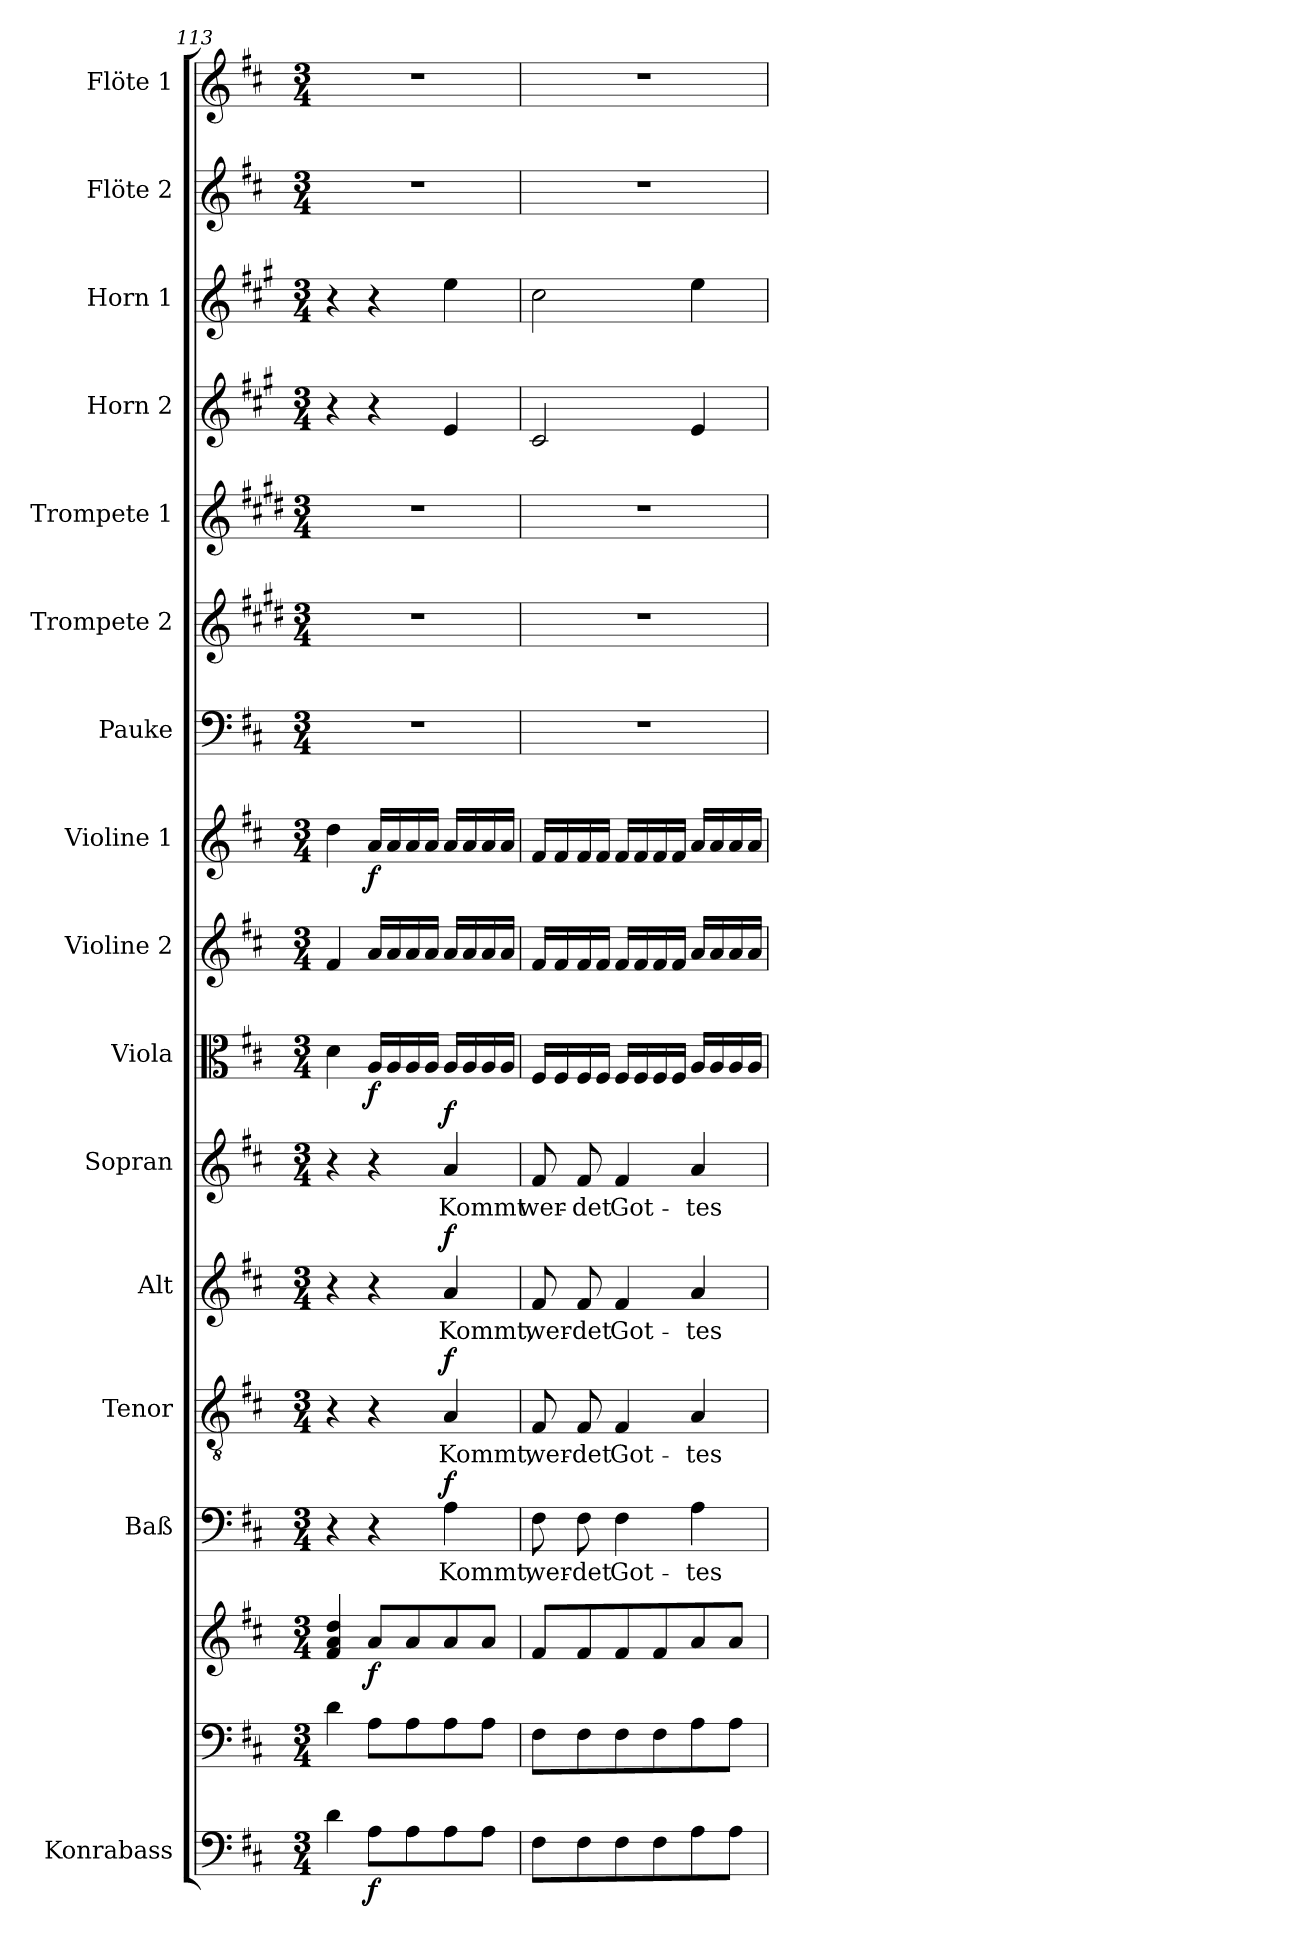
**kern	**dynam	**kern	**kern	**dynam	**kern	**text	**dynam	**kern	**text	**dynam	**kern	**text	**dynam	**kern	**text	**dynam	**kern	**dynam	**kern	**kern	**dynam	**kern	**kern	**kern	**kern	**kern	**kern	**kern
*part16	*part16	*part15	*part15	*part15	*part14	*part14	*part14	*part13	*part13	*part13	*part12	*part12	*part12	*part11	*part11	*part11	*part10	*part10	*part9	*part8	*part8	*part7	*part6	*part5	*part4	*part3	*part2	*part1
*staff17	*staff17	*staff16	*staff15	*staff15/16	*staff14	*staff14	*staff14	*staff13	*staff13	*staff13	*staff12	*staff12	*staff12	*staff11	*staff11	*staff11	*staff10	*staff10	*staff9	*staff8	*staff8	*staff7	*staff6	*staff5	*staff4	*staff3	*staff2	*staff1
*I"Konrabass	*	*	*	*	*I"Baß	*	*	*I"Tenor	*	*	*I"Alt	*	*	*I"Sopran	*	*	*I"Viola	*	*I"Violine 2	*I"Violine 1	*	*I"Pauke	*I"Trompete 2	*I"Trompete 1	*I"Horn 2	*I"Horn 1	*I"Flöte 2	*I"Flöte 1
*I'Kb.	*	*	*	*	*I'Baß	*	*	*I'Ten	*	*	*I'Alt	*	*	*I'Sop	*	*	*I'Vla.	*	*I'Vln. 2	*I'Vln. 1	*	*I'Pk.	*I'Trp. 2	*I'Trp. 1	*I'Hrn. 2	*I'Hrn. 1	*I'Fl. 2	*I'Fl. 1
*clefF4	*	*clefF4	*clefG2	*	*clefF4	*	*	*clefGv2	*	*	*clefG2	*	*	*clefG2	*	*	*clefC3	*	*clefG2	*clefG2	*	*clefF4	*clefG2	*clefG2	*clefG2	*clefG2	*clefG2	*clefG2
*ITrd7c12	*	*	*	*	*	*	*	*	*	*	*	*	*	*	*	*	*	*	*	*	*	*	*ITrd1c2	*ITrd1c2	*ITrd4c7	*ITrd4c7	*	*
*k[f#c#]	*	*k[f#c#]	*k[f#c#]	*	*k[f#c#]	*	*	*k[f#c#]	*	*	*k[f#c#]	*	*	*k[f#c#]	*	*	*k[f#c#]	*	*k[f#c#]	*k[f#c#]	*	*k[f#c#]	*k[f#c#]	*k[f#c#]	*k[f#c#]	*k[f#c#]	*k[f#c#]	*k[f#c#]
*D:	*	*D:	*D:	*	*D:	*	*	*D:	*	*	*D:	*	*	*D:	*	*	*D:	*	*D:	*D:	*	*D:	*D:	*D:	*D:	*D:	*D:	*D:
*M3/4	*	*M3/4	*M3/4	*	*M3/4	*	*	*M3/4	*	*	*M3/4	*	*	*M3/4	*	*	*M3/4	*	*M3/4	*M3/4	*	*M3/4	*M3/4	*M3/4	*M3/4	*M3/4	*M3/4	*M3/4
=113	=113	=113	=113	=113	=113	=113	=113	=113	=113	=113	=113	=113	=113	=113	=113	=113	=113	=113	=113	=113	=113	=113	=113	=113	=113	=113	=113	=113
4D\	.	4d\	4f#/ 4a/ 4dd/	.	4r	.	.	4r	.	.	4r	.	.	4r	.	.	4d\	.	4f#/	4dd\	.	2.r	2.r	2.r	4r	4r	2.r	2.r
!	!LO:DY:b	!	!	!LO:DY:b	!	!	!	!	!	!	!	!	!	!	!	!	!	!LO:DY:b	!	!	!LO:DY:b	!	!	!	!	!	!	!
8AA\L	f	8A\L	8a/L	f	4r	.	.	4r	.	.	4r	.	.	4r	.	.	16A/LL	f	16a/LL	16a/LL	f	.	.	.	4r	4r	.	.
.	.	.	.	.	.	.	.	.	.	.	.	.	.	.	.	.	16A/	.	16a/	16a/	.	.	.	.	.	.	.	.
8AA\	.	8A\	8a/	.	.	.	.	.	.	.	.	.	.	.	.	.	16A/	.	16a/	16a/	.	.	.	.	.	.	.	.
.	.	.	.	.	.	.	.	.	.	.	.	.	.	.	.	.	16A/JJ	.	16a/JJ	16a/JJ	.	.	.	.	.	.	.	.
!	!	!	!	!	!	!LO:LY:b	!LO:DY:a	!	!LO:LY:b	!LO:DY:a	!	!LO:LY:b	!LO:DY:a	!	!LO:LY:b	!LO:DY:a	!	!	!	!	!	!	!	!	!	!	!	!
8AA\	.	8A\	8a/	.	4A\	Kommt,	f	4A/	Kommt,	f	4a/	Kommt,	f	4a/	Kommt	f	16A/LL	.	16a/LL	16a/LL	.	.	.	.	4A/	4a\	.	.
.	.	.	.	.	.	.	.	.	.	.	.	.	.	.	.	.	16A/	.	16a/	16a/	.	.	.	.	.	.	.	.
8AA\J	.	8A\J	8a/J	.	.	.	.	.	.	.	.	.	.	.	.	.	16A/	.	16a/	16a/	.	.	.	.	.	.	.	.
.	.	.	.	.	.	.	.	.	.	.	.	.	.	.	.	.	16A/JJ	.	16a/JJ	16a/JJ	.	.	.	.	.	.	.	.
!!LO:PB:g=z
=114	=114	=114	=114	=114	=114	=114	=114	=114	=114	=114	=114	=114	=114	=114	=114	=114	=114	=114	=114	=114	=114	=114	=114	=114	=114	=114	=114	=114
!	!	!	!	!	!	!LO:LY:b	!	!	!LO:LY:b	!	!	!LO:LY:b	!	!	!LO:LY:b	!	!	!	!	!	!	!	!	!	!	!	!	!
8FF#\L	.	8F#\L	8f#/L	.	8F#\	wer-	.	8F#/	wer-	.	8f#/	wer-	.	8f#/	wer-	.	16F#/LL	.	16f#/LL	16f#/LL	.	2.r	2.r	2.r	2F#/	2f#\	2.r	2.r
.	.	.	.	.	.	.	.	.	.	.	.	.	.	.	.	.	16F#/	.	16f#/	16f#/	.	.	.	.	.	.	.	.
!	!	!	!	!	!	!LO:LY:b	!	!	!LO:LY:b	!	!	!LO:LY:b	!	!	!LO:LY:b	!	!	!	!	!	!	!	!	!	!	!	!	!
8FF#\	.	8F#\	8f#/	.	8F#\	-det	.	8F#/	-det	.	8f#/	-det	.	8f#/	-det	.	16F#/	.	16f#/	16f#/	.	.	.	.	.	.	.	.
.	.	.	.	.	.	.	.	.	.	.	.	.	.	.	.	.	16F#/JJ	.	16f#/JJ	16f#/JJ	.	.	.	.	.	.	.	.
!	!	!	!	!	!	!LO:LY:b	!	!	!LO:LY:b	!	!	!LO:LY:b	!	!	!LO:LY:b	!	!	!	!	!	!	!	!	!	!	!	!	!
8FF#\	.	8F#\	8f#/	.	4F#\	Got-	.	4F#/	Got-	.	4f#/	Got-	.	4f#/	Got-	.	16F#/LL	.	16f#/LL	16f#/LL	.	.	.	.	.	.	.	.
.	.	.	.	.	.	.	.	.	.	.	.	.	.	.	.	.	16F#/	.	16f#/	16f#/	.	.	.	.	.	.	.	.
8FF#\	.	8F#\	8f#/	.	.	.	.	.	.	.	.	.	.	.	.	.	16F#/	.	16f#/	16f#/	.	.	.	.	.	.	.	.
.	.	.	.	.	.	.	.	.	.	.	.	.	.	.	.	.	16F#/JJ	.	16f#/JJ	16f#/JJ	.	.	.	.	.	.	.	.
!	!	!	!	!	!	!LO:LY:b	!	!	!LO:LY:b	!	!	!LO:LY:b	!	!	!LO:LY:b	!	!	!	!	!	!	!	!	!	!	!	!	!
8AA\	.	8A\	8a/	.	4A\	-tes	.	4A/	-tes	.	4a/	-tes	.	4a/	-tes	.	16A/LL	.	16a/LL	16a/LL	.	.	.	.	4A/	4a\	.	.
.	.	.	.	.	.	.	.	.	.	.	.	.	.	.	.	.	16A/	.	16a/	16a/	.	.	.	.	.	.	.	.
8AA\J	.	8A\J	8a/J	.	.	.	.	.	.	.	.	.	.	.	.	.	16A/	.	16a/	16a/	.	.	.	.	.	.	.	.
.	.	.	.	.	.	.	.	.	.	.	.	.	.	.	.	.	16A/JJ	.	16a/JJ	16a/JJ	.	.	.	.	.	.	.	.
=	=	=	=	=	=	=	=	=	=	=	=	=	=	=	=	=	=	=	=	=	=	=	=	=	=	=	=	=
*-	*-	*-	*-	*-	*-	*-	*-	*-	*-	*-	*-	*-	*-	*-	*-	*-	*-	*-	*-	*-	*-	*-	*-	*-	*-	*-	*-	*-
